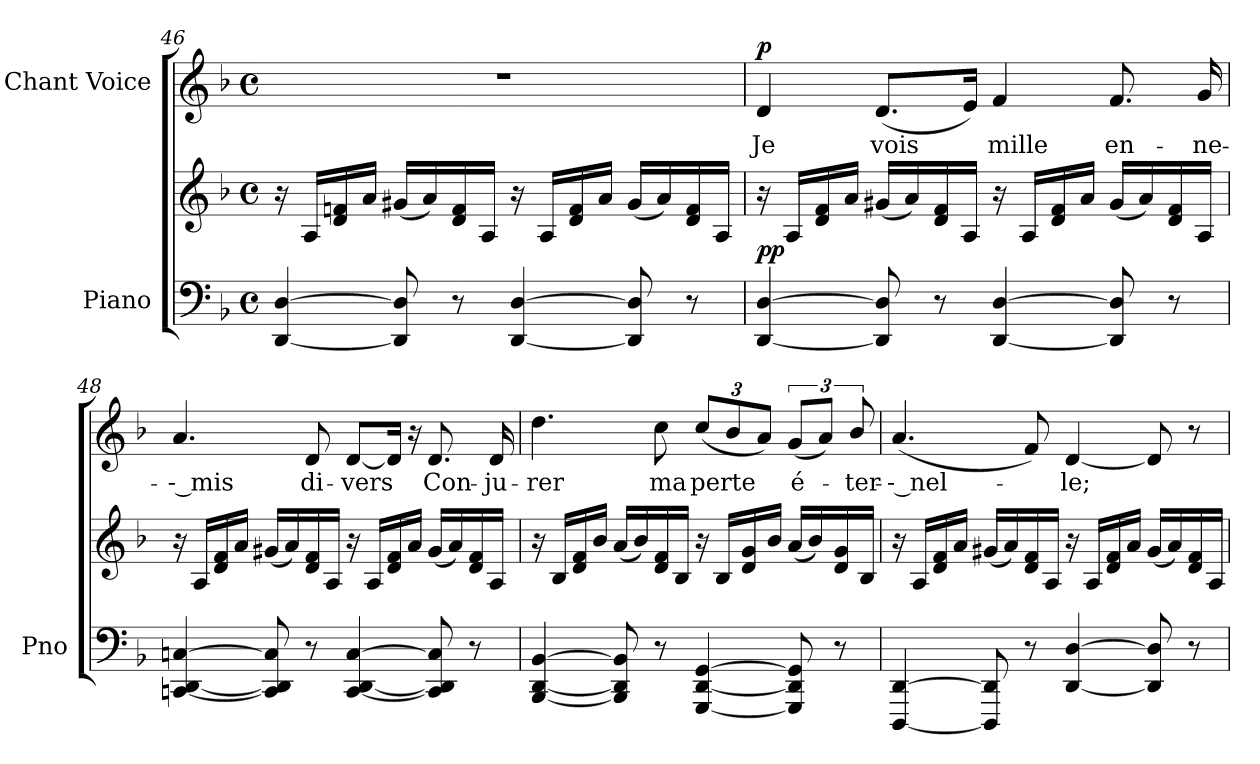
**kern	**kern	**dynam	**kern	**text	**dynam
*part2	*part2	*part2	*part1	*part1	*part1
*staff3	*staff2	*staff2/3	*staff1	*staff1	*staff1
*I"Piano	*	*	*I"Chant Voice	*	*
*I'Pno	*	*	*	*	*
*clefF4	*clefG2	*	*clefG2	*	*
*k[b-]	*k[b-]	*	*k[b-]	*	*
*M4/4	*M4/4	*	*M4/4	*	*
*met(c)	*met(c)	*	*met(c)	*	*
=46	=46	=46	=46	=46	=46
[4DD/ [4D/	16r	.	1r	.	.
.	16A/LL	.	.	.	.
.	16d/ 16fn/	.	.	.	.
.	16a/JJ	.	.	.	.
8DD/] 8D/]	(16g#X/LL	.	.	.	.
.	16a/)	.	.	.	.
8r	16d/ 16f/	.	.	.	.
.	16A/JJ	.	.	.	.
[4DD/ [4D/	16r	.	.	.	.
.	16A/LL	.	.	.	.
.	16d/ 16f/	.	.	.	.
.	16a/JJ	.	.	.	.
8DD/] 8D/]	(16g#/LL	.	.	.	.
.	16a/)	.	.	.	.
8r	16d/ 16f/	.	.	.	.
.	16A/JJ	.	.	.	.
=47	=47	=47	=47	=47	=47
!	!	!LO:DY:b	!	!	!LO:DY:a
[4DD/ [4D/	16r	pp	4d/	Je	p
.	16A/LL	.	.	.	.
.	16d/ 16f/	.	.	.	.
.	16a/JJ	.	.	.	.
8DD/] 8D/]	(16g#X/LL	.	(8.d/L	vois	.
.	16a/)	.	.	.	.
8r	16d/ 16f/	.	.	.	.
.	16A/JJ	.	16e/Jk)	.	.
[4DD/ [4D/	16r	.	4f/	mille	.
.	16A/LL	.	.	.	.
.	16d/ 16f/	.	.	.	.
.	16a/JJ	.	.	.	.
8DD/] 8D/]	(16g#/LL	.	8.f/	en-	.
.	16a/)	.	.	.	.
8r	16d/ 16f/	.	.	.	.
.	16A/JJ	.	16g/	-ne-	.
=48	=48	=48	=48	=48	=48
[4CCn/ [<4DD/ [4Cn/	16r	.	4.a/	-- mis	.
.	16A/LL	.	.	.	.
.	16d/ 16f/	.	.	.	.
.	16a/JJ	.	.	.	.
8CC/] 8DD/] 8C/]	(16g#X/LL	.	.	.	.
.	16a/)	.	.	.	.
8r	16d/ 16f/	.	8d/	di-	.
.	16A/JJ	.	.	.	.
[4CC/ [<4DD/ [4C/	16r	.	[8d/L	-vers	.
.	16A/LL	.	.	.	.
.	16d/ 16f/	.	16d/Jk]	.	.
.	16a/JJ	.	16r	.	.
8CC/] 8DD/] 8C/]	(16g#/LL	.	8.d/	Con-	.
.	16a/)	.	.	.	.
8r	16d/ 16f/	.	.	.	.
.	16A/JJ	.	16d/	-ju-	.
=49	=49	=49	=49	=49	=49
[4BBB-/ [4DD/ [4BB-/	16r	.	4.dd\	-rer	.
.	16B-/LL	.	.	.	.
.	16d/ 16f/	.	.	.	.
.	16b-/JJ	.	.	.	.
8BBB-/] 8DD/] 8BB-/]	(16a/LL	.	.	.	.
.	16b-/)	.	.	.	.
8r	16d/ 16f/	.	8cc\	ma	.
.	16B-/JJ	.	.	.	.
*	*	*	*Xbrackettup	*	*
[4GGG/ [4DD/ [4GG/	16r	.	(12cc/L	perte	.
.	16B-/LL	.	.	.	.
.	.	.	12b-/	.	.
.	16d/ 16g/	.	.	.	.
.	.	.	12a/J)	.	.
.	16b-/JJ	.	.	.	.
*	*	*	*brackettup	*	*
8GGG/] 8DD/] 8GG/]	(16a/LL	.	(12g/L	é-	.
.	16b-/)	.	.	.	.
.	.	.	12a/J)	.	.
8r	16d/ 16g/	.	.	.	.
.	.	.	12b-/	-ter-	.
.	16B-/JJ	.	.	.	.
=50	=50	=50	=50	=50	=50
[4DDD/ [4DD/	16r	.	(4.a/	-- nel-	.
.	16A/LL	.	.	.	.
.	16d/ 16f/	.	.	.	.
.	16a/JJ	.	.	.	.
8DDD/] 8DD/]	(16g#X/LL	.	.	.	.
.	16a/)	.	.	.	.
8r	16d/ 16f/	.	8f/)	.	.
.	16A/JJ	.	.	.	.
[4DD/ [4D/	16r	.	[4d/	-le;	.
.	16A/LL	.	.	.	.
.	16d/ 16f/	.	.	.	.
.	16a/JJ	.	.	.	.
8DD/] 8D/]	(16g#/LL	.	8d/]	.	.
.	16a/)	.	.	.	.
8r	16d/ 16f/	.	8r	.	.
.	16A/JJ	.	.	.	.
=	=	=	=	=	=
*-	*-	*-	*-	*-	*-
